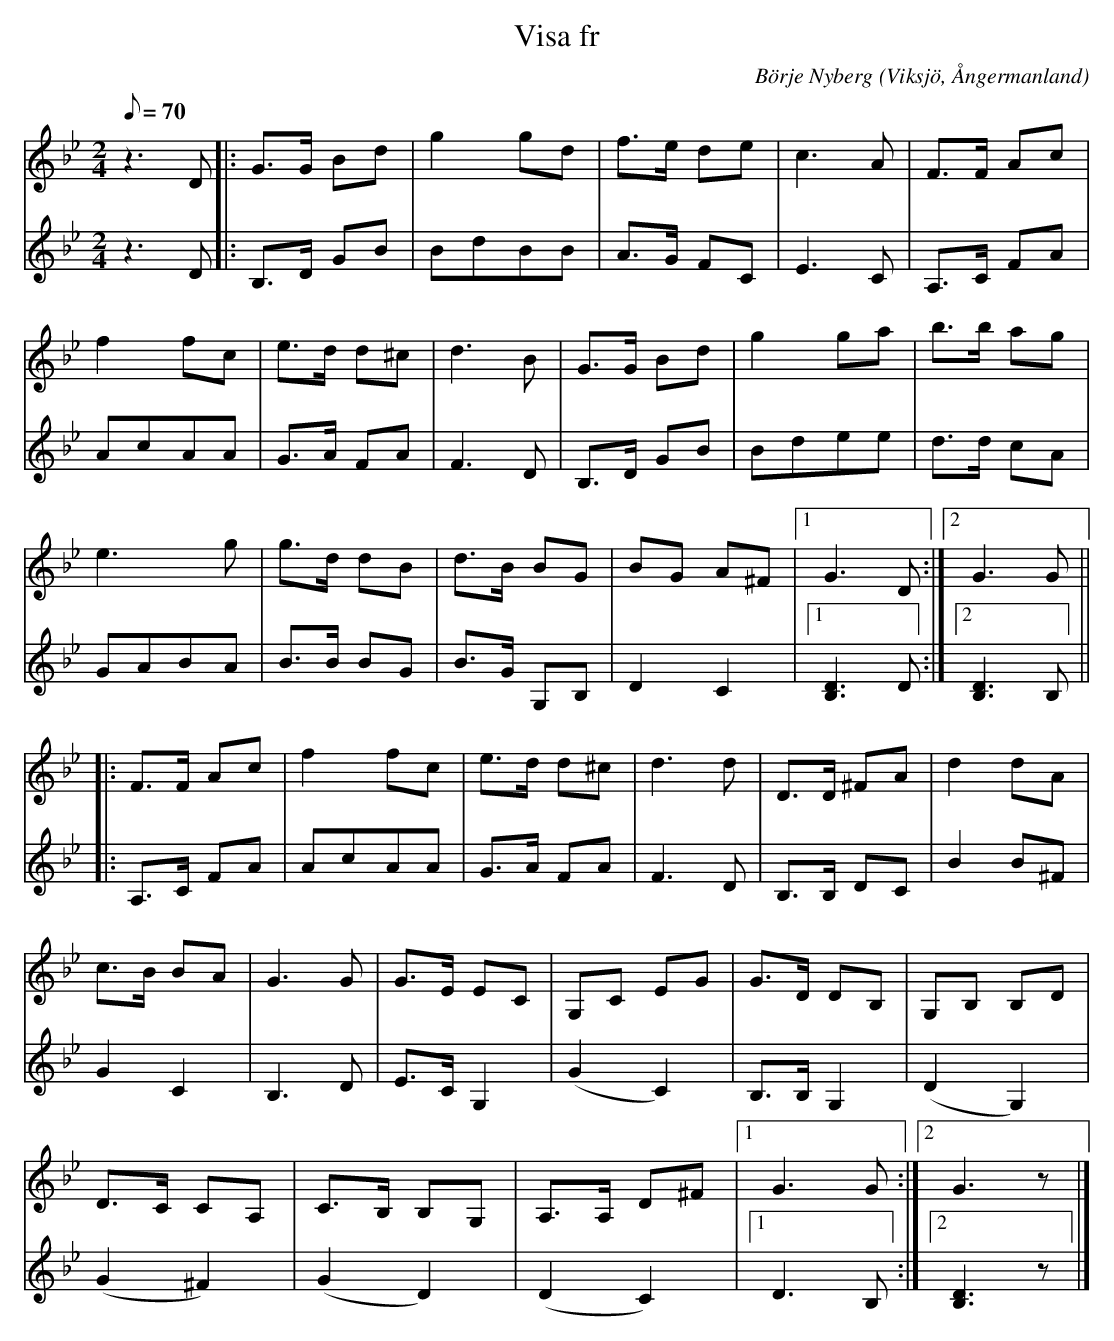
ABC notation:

X:1
T:Visa fr%E5n Käckelbäcksmon
C:Börje Nyberg
O:Viksjö, Ångermanland
M:2/4
L:1/8
Q:70
K:Gm
V:1
z2> D2|: G>G Bd | g2 gd | f>e de | c2>A2 | F>F Ac |
f2 fc | e>d d^c | d2>B2 | G>G Bd |g2 ga | b>b ag |
e2> g2 | g>d dB |d>B BG |BG A^F |1 G2> D2 :|2 G2> G2 ||
|: F>F Ac | f2 fc | e>d d^c | d2>d2 | D>D ^FA | d2 dA |
c>B BA |G2> G2 | G>E EC | G,C EG | G>D DB, | G,B, B,D |
D>C CA, | C>B, B,G, | A,>A, D^F |1 G2> G2 :|2 G2> z2 |]
V:2
z2> D2 |: B,>D GB | BdBB | A>G FC | E2>C2 | A,>C FA |
AcAA | G>A FA| F2> D2 | B,>D GB | Bdee | d>d cA |
GABA | B>B BG | B>G G,B, | D2C2 |1 [D2B,2]> D2 :|2 [D2B,2]> B,2 ||
|: A,>C FA | AcAA | G>A FA | F2> D2 | B,>B, DC | B2 B^F |
G2 C2 | B,2> D2 | E>C G,2 | (G2 C2) | B,>B, G,2 | (D2 G,2) |
(G2 ^F2) | (G2 D2) | (D2 C2) |1 D2> B,2 :|2 [D2B,2]> z2 |]
